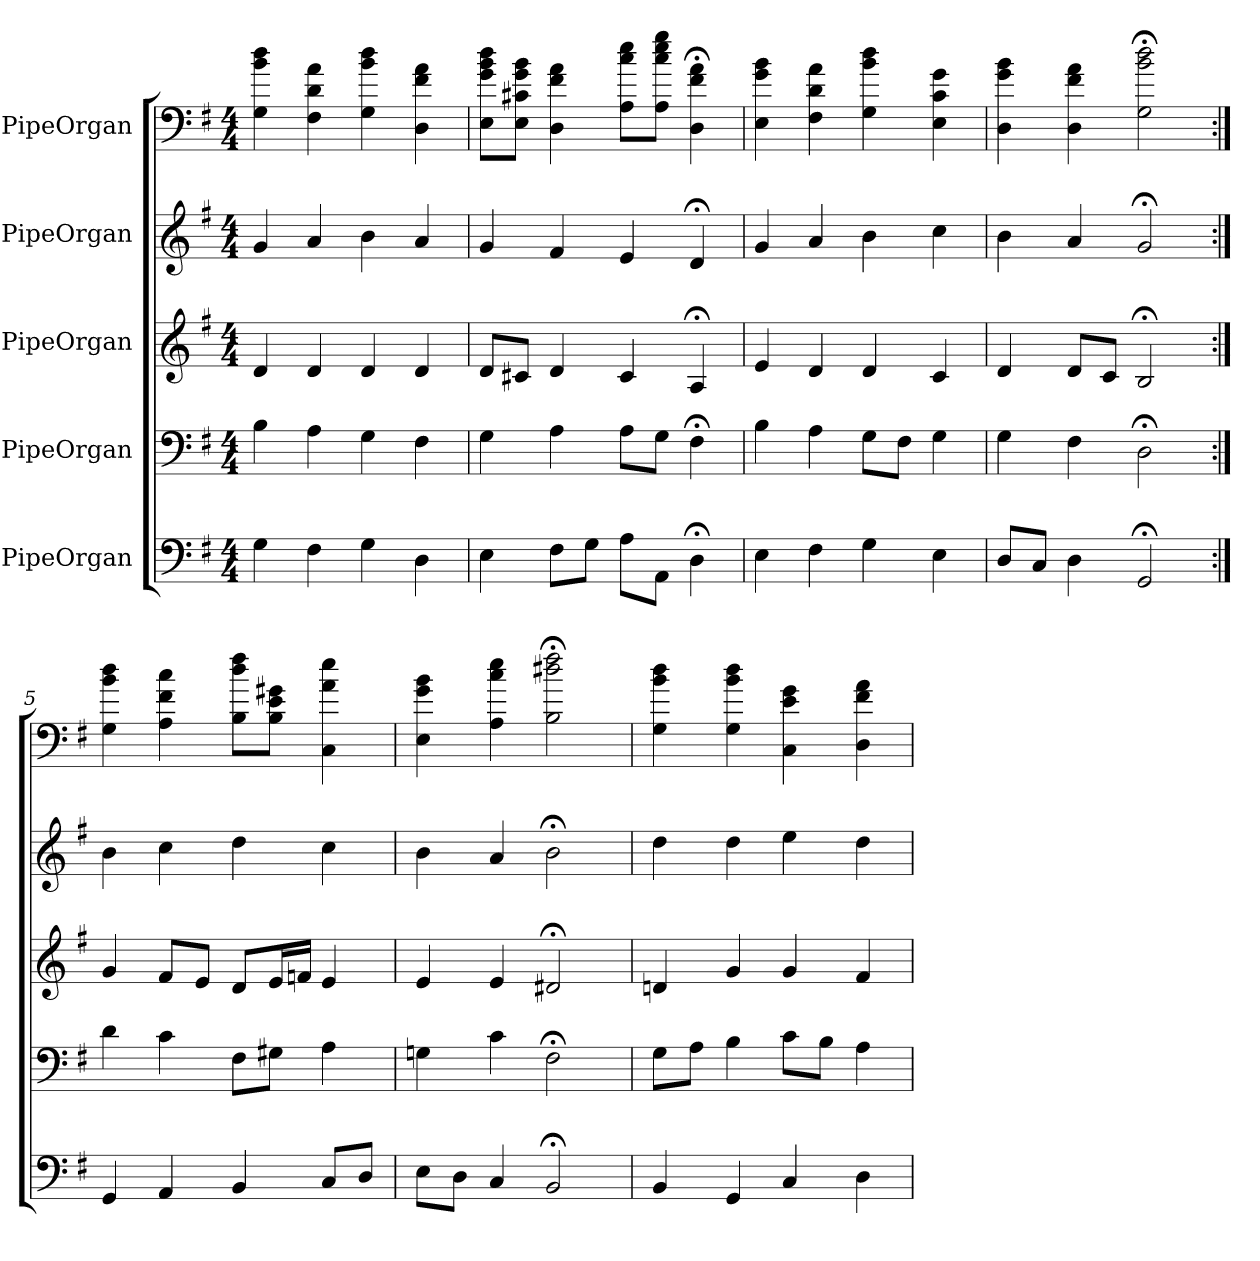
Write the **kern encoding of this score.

**kern	**kern	**kern	**kern	**kern
*part5	*part4	*part3	*part2	*part1
*staff5	*staff4	*staff3	*staff2	*staff1
*I"PipeOrgan	*I"PipeOrgan	*I"PipeOrgan	*I"PipeOrgan	*I"PipeOrgan
*clefF4	*clefF4	*clefG2	*clefG2	*
*k[f#]	*k[f#]	*k[f#]	*k[f#]	*k[f#]
*G:	*G:	*G:	*G:	*G:
*M4/4	*M4/4	*M4/4	*M4/4	*M4/4
*MM60	*MM60	*MM60	*MM60	*MM60
=	=	=	=	=
4G	4B	4d	4g	4G 4b 4dd
4F#	4A	4d	4a	4F# 4d 4a
4G	4G	4d	4b	4G 4b 4dd
4D	4F#	4d	4a	4D 4f# 4a
=2	=2	=2	=2	=2
4E	4G	8d/L	4g	8E 8g 8b 8ddL
.	.	8c#X/J	.	8E 8c#X 8g 8bJ
8F#\L	4A	4d	4f#	4D 4f# 4a
8G\J	.	.	.	.
8A\L	8A\L	4c#	4e	8A 8cc 8eeL
8AA\J	8G\J	.	.	8A 8cc 8ee 8ggJ
4D;<	4F#;<	4A;<	4d;<	4D;< 4f#;< 4a;<
=3	=3	=3	=3	=3
4E	4B	4e	4g	4E 4g 4b
4F#	4A	4d	4a	4F# 4d 4a
4G	8G\L	4d	4b	4G 4b 4dd
.	8F#\J	.	.	.
4E	4G	4c	4cc	4E 4c 4g
=4	=4	=4	=4	=4
8D/L	4G	4d	4b	4D 4g 4b
8C/J	.	.	.	.
4D	4F#	8d/L	4a	4D 4f# 4a
.	.	8c/J	.	.
2GG;<	2D;<	2B;<	2g;<	2G;< 2b;< 2dd;<
=5:|!	=5:|!	=5:|!	=5:|!	=5:|!
4GG	4d	4g	4b	4G 4b 4dd
4AA	4c	8f#/L	4cc	4A 4f# 4cc
.	.	8e/J	.	.
4BB	8F#\L	8d/L	4dd	8B 8dd 8ff#L
.	8G#X\J	16e/L	.	8B 8e 8g#XJ
.	.	16fn/JJ	.	.
8C/L	4A	4e	4cc	4C 4a 4ee
8D/J	.	.	.	.
=6	=6	=6	=6	=6
8E\L	4Gn	4e	4b	4E 4g 4b
8D\J	.	.	.	.
4C	4c	4e	4a	4A 4cc 4ee
2BB;<	2F#;<	2d#X;<	2b;<	2B;< 2dd#X;< 2ff#;<
=7	=7	=7	=7	=7
4BB	8G\L	4dn	4dd	4G 4b 4dd
.	8A\J	.	.	.
4GG	4B	4g	4dd	4G 4b 4dd
4C	8c\L	4g	4ee	4C 4e 4g
.	8B\J	.	.	.
4D	4A	4f#	4dd	4D 4f# 4a
=	=	=	=	=
*-	*-	*-	*-	*-
